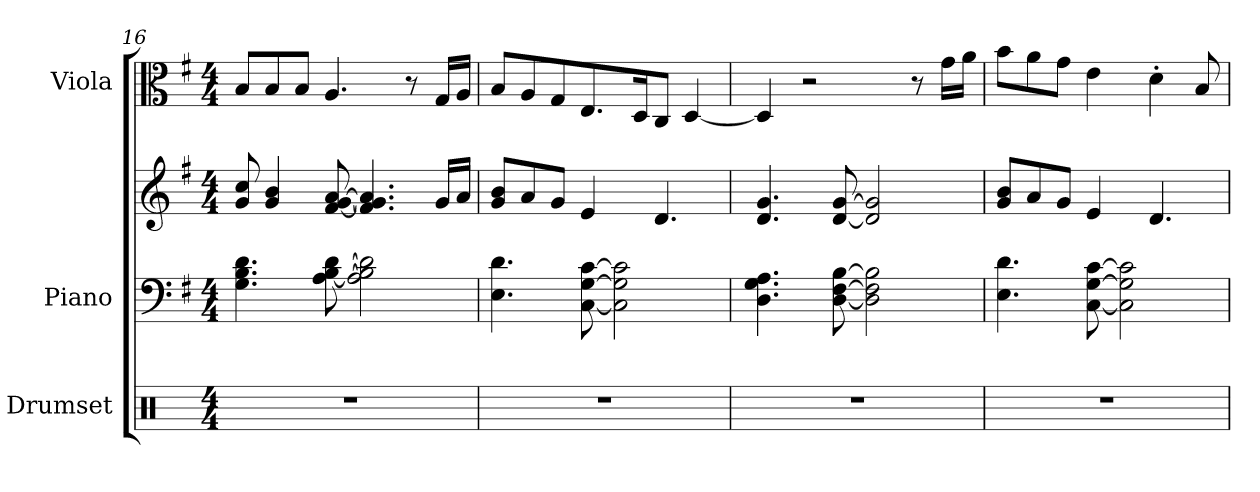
**kern	**kern	**kern	**kern
*part3	*part2	*part2	*part1
*staff4	*staff3	*staff2	*staff1
*I"Drumset	*I"Piano	*	*I"Viola
*I'Drs.	*I'Pno.	*	*I'Vla.
*clefX	*clefF4	*clefG2	*clefC3
*k[]	*k[f#]	*k[f#]	*k[f#]
*M4/4	*M4/4	*M4/4	*M4/4
=16	=16	=16	=16
1r	4.G\ 4.B\ 4.d\	8g/ 8cc/	8B/L
.	.	4g/ 4b/	8B/
.	.	.	8B/J
.	[8A\ [8B\ [8d\	[8f#/ [8g/ [8a/	4.A/
.	2A\] 2B\] 2d\]	4.f#/] 4.g/] 4.a/]	.
.	.	.	8r
.	.	16g/LL	16G/LL
.	.	16a/JJ	16A/JJ
=17	=17	=17	=17
1r	4.E\ 4.d\	8g/ 8b/L	8B/L
.	.	8a/	8A/
.	.	8g/J	8G/
.	[8C\ [8G\ [8c\	4e/	8.E/
.	2C\] 2G\] 2c\]	.	.
.	.	.	16D/K
.	.	4.d/	8C/J
.	.	.	[4D/
!!LO:PB:g=z
=18	=18	=18	=18
1r	4.D\ 4.G\ 4.A\	4.d/ 4.g/	4D/]
.	.	.	2r
.	[8D\ [8F#\ [8B\	[8d/ [8g/	.
.	2D\] 2F#\] 2B\]	2d/] 2g/]	.
.	.	.	8r
.	.	.	16g\LL
.	.	.	16a\JJ
=19	=19	=19	=19
1r	4.E\ 4.d\	8g/ 8b/L	8b\L
.	.	8a/	8a\
.	.	8g/J	8g\J
.	[8C\ [8G\ [8c\	4e/	4e\
.	2C\] 2G\] 2c\]	.	.
.	.	4.d/	4d'\
.	.	.	8B/
=	=	=	=
*-	*-	*-	*-
